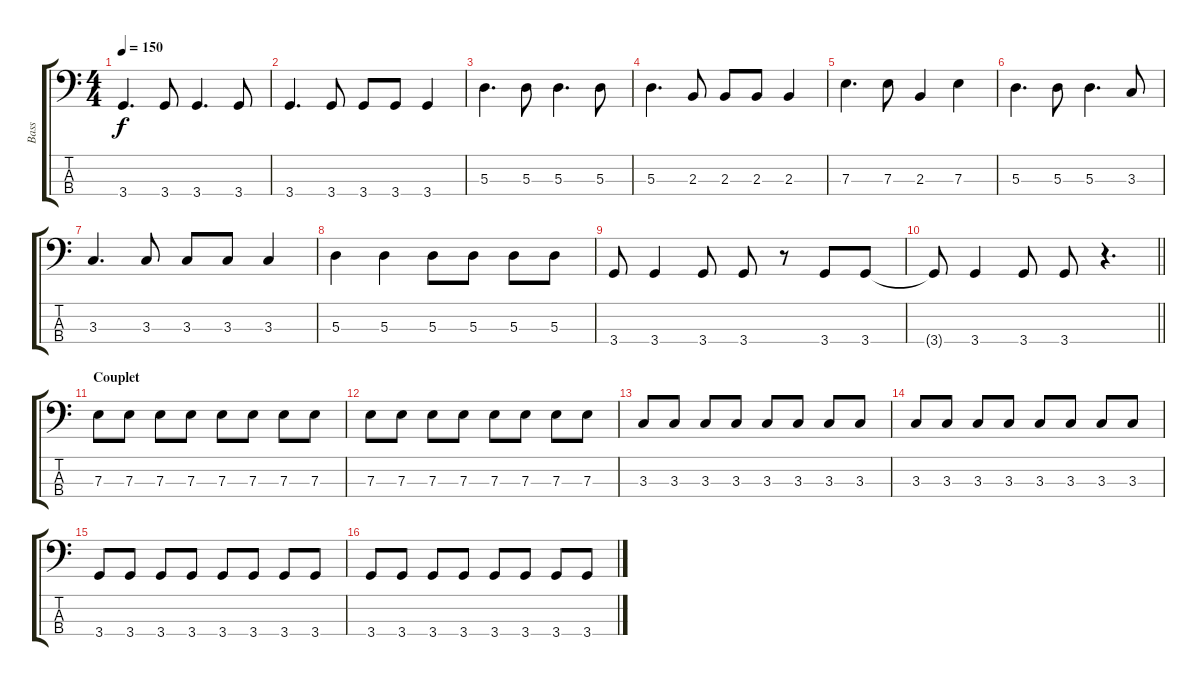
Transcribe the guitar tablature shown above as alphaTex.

\track ("Bass" "Bass") {instrument electricbassfinger}
\staff {score tabs}
\tuning (G2 D2 A1 E1) {hide}
\ts (4 4)
\tempo 150
\clef f4
\ks c
3.4.4{d dy f} 3.4.8 3.4.4{d} 3.4.8 |
3.4.4{d} 3.4.8 3.4.8 3.4.8 3.4.4 |
5.3.4{d} 5.3.8 5.3.4{d} 5.3.8 |
5.3.4{d} 2.3.8 2.3.8 2.3.8 2.3.4 |
7.3.4{d} 7.3.8 2.3.4 7.3.4 |
5.3.4{d} 5.3.8 5.3.4{d} 3.3.8 |
3.3.4{d} 3.3.8 3.3.8 3.3.8 3.3.4 |
5.3.4 5.3.4 5.3.8 5.3.8 5.3.8 5.3.8 |
3.4.8 3.4.4 3.4.8 3.4.8 r.8 3.4.8 3.4.8 |
\barLineRight lightlight
3.4{t}.8 3.4.4 3.4.8 3.4.8 r.4{d} |
\section ("" "Couplet")
7.3.8 7.3.8 7.3.8 7.3.8 7.3.8 7.3.8 7.3.8 7.3.8 |
7.3.8 7.3.8 7.3.8 7.3.8 7.3.8 7.3.8 7.3.8 7.3.8 |
3.3.8 3.3.8 3.3.8 3.3.8 3.3.8 3.3.8 3.3.8 3.3.8 |
3.3.8 3.3.8 3.3.8 3.3.8 3.3.8 3.3.8 3.3.8 3.3.8 |
3.4.8 3.4.8 3.4.8 3.4.8 3.4.8 3.4.8 3.4.8 3.4.8 |
3.4.8 3.4.8 3.4.8 3.4.8 3.4.8 3.4.8 3.4.8 3.4.8
